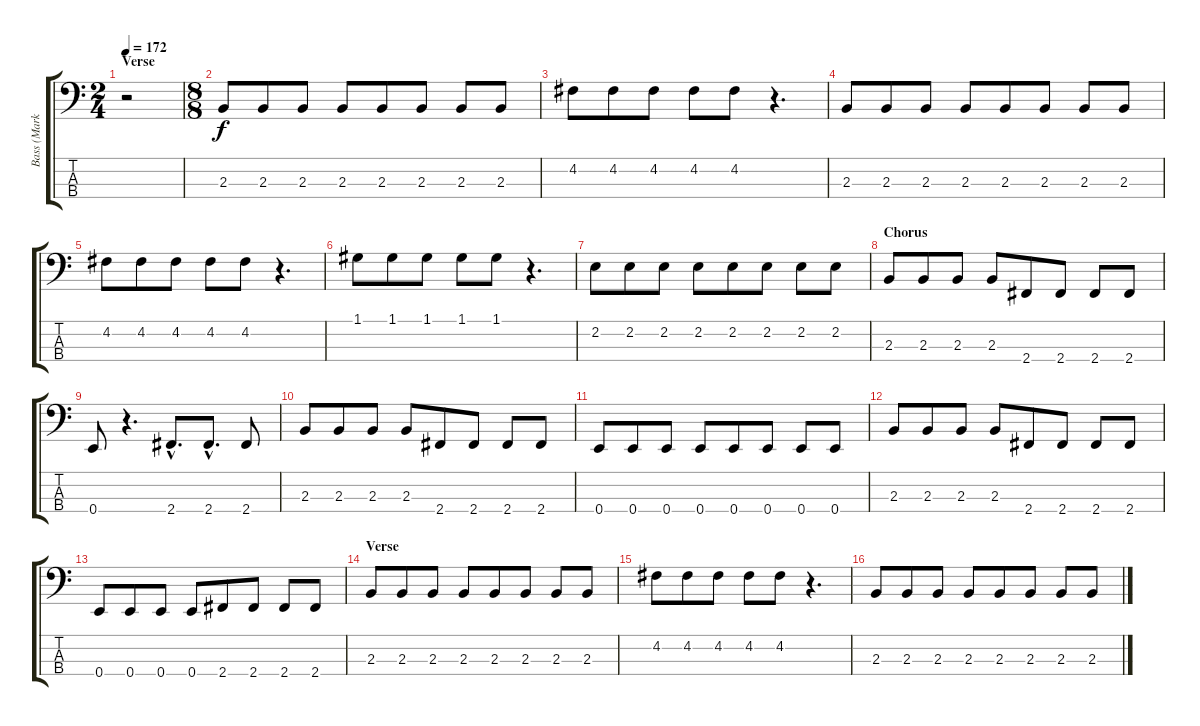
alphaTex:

\track ("Bass (Mark Hoppus)" "Bass (Mark") {instrument acousticbass}
\staff {score tabs}
\tuning (G2 D2 A1 E1) {hide}
\ts (2 4)
\section ("" "Verse")
\tempo 172
\clef f4
\ks c
r.2{dy f instrument acousticbass} |
\ts (8 8)
2.3.8 2.3.8 2.3.8 2.3.8 2.3.8 2.3.8 2.3.8 2.3.8 |
4.2.8 4.2.8 4.2.8 4.2.8 4.2.8 r.4{d} |
2.3.8 2.3.8 2.3.8 2.3.8 2.3.8 2.3.8 2.3.8 2.3.8 |
4.2.8 4.2.8 4.2.8 4.2.8 4.2.8 r.4{d} |
1.1.8 1.1.8 1.1.8 1.1.8 1.1.8 r.4{d} |
2.2.8 2.2.8 2.2.8 2.2.8 2.2.8 2.2.8 2.2.8 2.2.8 |
\section ("" "Chorus")
2.3.8 2.3.8 2.3.8 2.3.8 2.4.8 2.4.8 2.4.8 2.4.8 |
0.4.8 r.4{d} 2.4{hac}.8{d} 2.4{hac}.8{d} 2.4.8 |
2.3.8 2.3.8 2.3.8 2.3.8 2.4.8 2.4.8 2.4.8 2.4.8 |
0.4.8 0.4.8 0.4.8 0.4.8 0.4.8 0.4.8 0.4.8 0.4.8 |
2.3.8 2.3.8 2.3.8 2.3.8 2.4.8 2.4.8 2.4.8 2.4.8 |
0.4.8 0.4.8 0.4.8 0.4.8 2.4.8 2.4.8 2.4.8 2.4.8 |
\section ("" "Verse")
2.3.8 2.3.8 2.3.8 2.3.8 2.3.8 2.3.8 2.3.8 2.3.8 |
4.2.8 4.2.8 4.2.8 4.2.8 4.2.8 r.4{d} |
2.3.8 2.3.8 2.3.8 2.3.8 2.3.8 2.3.8 2.3.8 2.3.8
